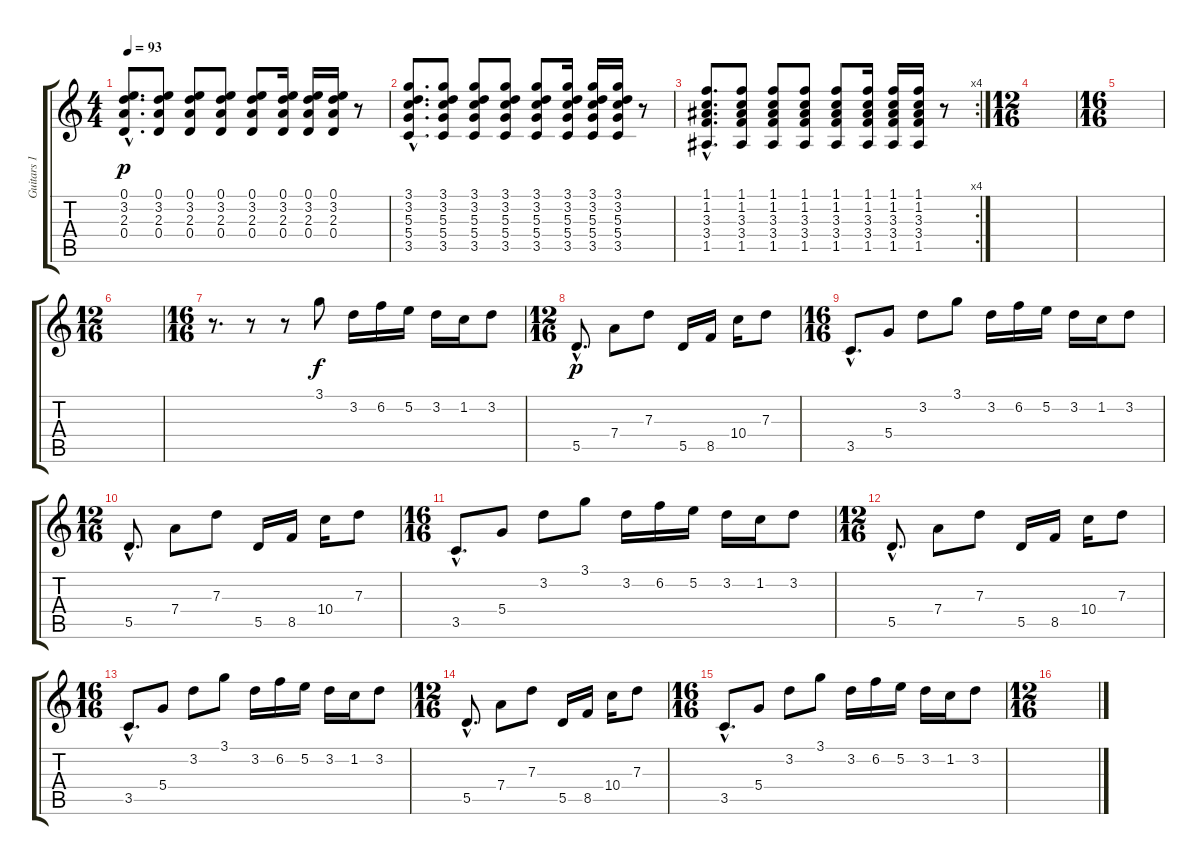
\track ("Guitars 1" "Guitars 1") {instrument acousticguitarsteel}
\staff {score tabs}
\tuning (E4 B3 G3 D3 A2 D2) {hide}
\ts (4 4)
\tempo 93
\clef g2
\ks c
(0.1{hac} 3.2{hac} 2.3{hac} 0.4{hac}).8{d dy p} (0.1 3.2 2.3 0.4).8 (0.1 3.2 2.3 0.4).8 (0.1 3.2 2.3 0.4).8 (0.1 3.2 2.3 0.4).8 (0.1 3.2 2.3 0.4).16 (0.1 3.2 2.3 0.4).16 (0.1 3.2 2.3 0.4).16 r.8 |
(3.1{hac} 3.2{hac} 5.3{hac} 5.4{hac} 3.5{hac}).8{d} (3.1 3.2 5.3 5.4 3.5).8 (3.1 3.2 5.3 5.4 3.5).8 (3.1 3.2 5.3 5.4 3.5).8 (3.1 3.2 5.3 5.4 3.5).8 (3.1 3.2 5.3 5.4 3.5).16 (3.1 3.2 5.3 5.4 3.5).16 (3.1 3.2 5.3 5.4 3.5).16 r.8 |
\rc 4
(1.1{hac} 1.2{hac} 3.3{hac} 3.4{hac} 1.5{hac}).8{d} (1.1 1.2 3.3 3.4 1.5).8 (1.1 1.2 3.3 3.4 1.5).8 (1.1 1.2 3.3 3.4 1.5).8 (1.1 1.2 3.3 3.4 1.5).8 (1.1 1.2 3.3 3.4 1.5).16 (1.1 1.2 3.3 3.4 1.5).16 (1.1 1.2 3.3 3.4 1.5).16 r.8 |
\ts (12 16)
|
\ts (16 16)
|
\ts (12 16)
|
\ts (16 16)
r.8{d} r.8 r.8 3.1.8{dy f} 3.2.16 6.2.16 5.2.16 3.2.16 1.2.16 3.2.8 |
\ts (12 16)
5.5{hac}.8{d dy p} 7.4.8 7.3.8 5.5.16 8.5.16 10.4.16 7.3.8 |
\ts (16 16)
3.5{hac}.8{d} 5.4.8 3.2.8 3.1.8 3.2.16 6.2.16 5.2.16 3.2.16 1.2.16 3.2.8 |
\ts (12 16)
5.5{hac}.8{d} 7.4.8 7.3.8 5.5.16 8.5.16 10.4.16 7.3.8 |
\ts (16 16)
3.5{hac}.8{d} 5.4.8 3.2.8 3.1.8 3.2.16 6.2.16 5.2.16 3.2.16 1.2.16 3.2.8 |
\ts (12 16)
5.5{hac}.8{d} 7.4.8 7.3.8 5.5.16 8.5.16 10.4.16 7.3.8 |
\ts (16 16)
3.5{hac}.8{d} 5.4.8 3.2.8 3.1.8 3.2.16 6.2.16 5.2.16 3.2.16 1.2.16 3.2.8 |
\ts (12 16)
5.5{hac}.8{d} 7.4.8 7.3.8 5.5.16 8.5.16 10.4.16 7.3.8 |
\ts (16 16)
3.5{hac}.8{d} 5.4.8 3.2.8 3.1.8 3.2.16 6.2.16 5.2.16 3.2.16 1.2.16 3.2.8 |
\ts (12 16)
